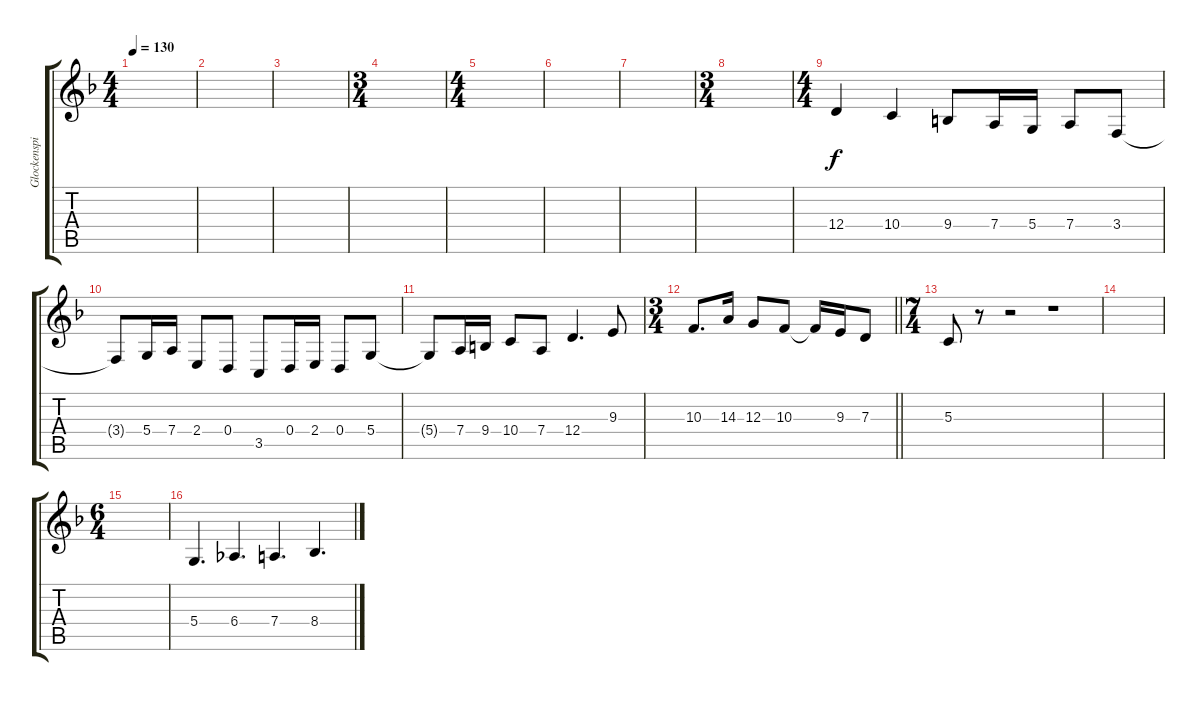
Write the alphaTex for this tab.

\track ("Glockenspiel" "Glockenspi") {instrument glockenspiel}
\staff {score tabs}
\tuning (E4 B3 G3 D3 A2 E2) {hide}
\ts (4 4)
\tempo 130
\clef g2
\ks dminor
|
|
|
\ts (3 4)
|
\ts (4 4)
|
|
|
\ts (3 4)
|
\ts (4 4)
12.4.4 10.4.4 9.4.8 7.4.16 5.4.16 7.4.8 3.4.8 |
3.4{t}.8 5.4.16 7.4.16 2.4.8 0.4.8 3.5.8 0.4.16 2.4.16 0.4.8 5.4.8 |
5.4{t}.8 7.4.16 9.4.16 10.4.8 7.4.8 12.4.4{d} 9.3.8 |
\ts (3 4)
\barLineRight lightlight
10.3.8{d} 14.3.16 12.3.8 10.3.8 10.3{t}.16 9.3.16 7.3.8 |
\ts (7 4)
5.3.8 r.8 r.2 r.1 |
|
\ts (6 4)
|
5.4.4{d} 6.4.4{d} 7.4.4{d} 8.4.4{d}
